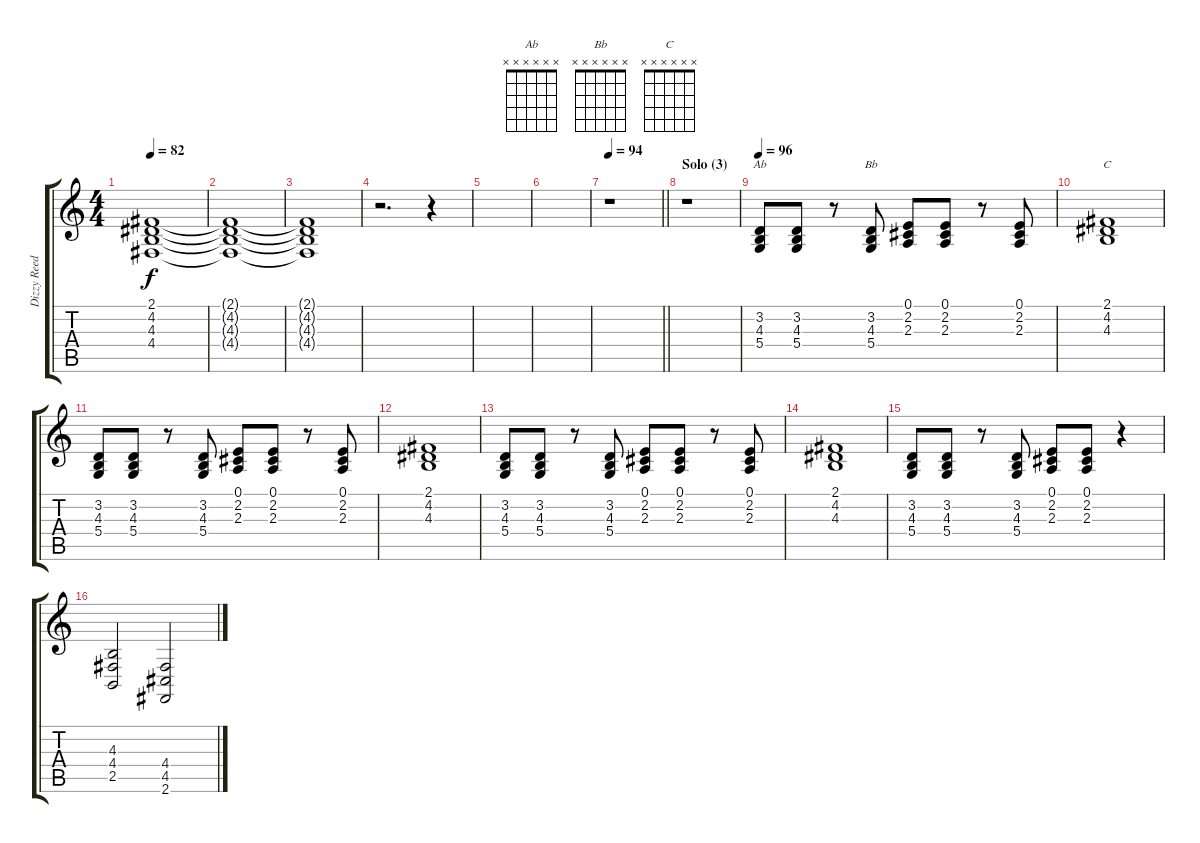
\track ("Dizzy Reed" "Dizzy Reed") {instrument stringensemble1}
\staff {score tabs}
\tuning (E4 B3 G3 D3 A2 E2) {hide}
\chord ("Ab" x x x x x x)
\chord ("Bb" x x x x x x)
\chord ("C" x x x x x x)
\ts (4 4)
\tempo 82
\clef g2
\ks c
(2.1 4.2 4.3 4.4).1{dy f} |
(2.1{t} 4.2{t} 4.3{t} 4.4{t}).1 |
(2.1{t} 4.2{t} 4.3{t} 4.4{t}).1 |
r.2{d} r.4 |
|
|
\tempo 94
\barLineRight lightlight
r.1 |
\section ("" "Solo (3)")
r.1 |
\tempo 96
(3.2 4.3 5.4).8{ch "Ab" volume 10 instrument stringensemble1} (3.2 4.3 5.4).8 r.8 (3.2 4.3 5.4).8{ch "Bb"} (0.1 2.2 2.3).8 (0.1 2.2 2.3).8 r.8 (0.1 2.2 2.3).8 |
(2.1 4.2 4.3).1{ch "C"} |
(3.2 4.3 5.4).8 (3.2 4.3 5.4).8 r.8 (3.2 4.3 5.4).8 (0.1 2.2 2.3).8 (0.1 2.2 2.3).8 r.8 (0.1 2.2 2.3).8 |
(2.1 4.2 4.3).1 |
(3.2 4.3 5.4).8 (3.2 4.3 5.4).8 r.8 (3.2 4.3 5.4).8 (0.1 2.2 2.3).8 (0.1 2.2 2.3).8 r.8 (0.1 2.2 2.3).8 |
(2.1 4.2 4.3).1 |
(3.2 4.3 5.4).8 (3.2 4.3 5.4).8 r.8 (3.2 4.3 5.4).8 (0.1 2.2 2.3).8 (0.1 2.2 2.3).8 r.4 |
(4.3 4.4 2.5).2 (4.4 4.5 2.6).2
